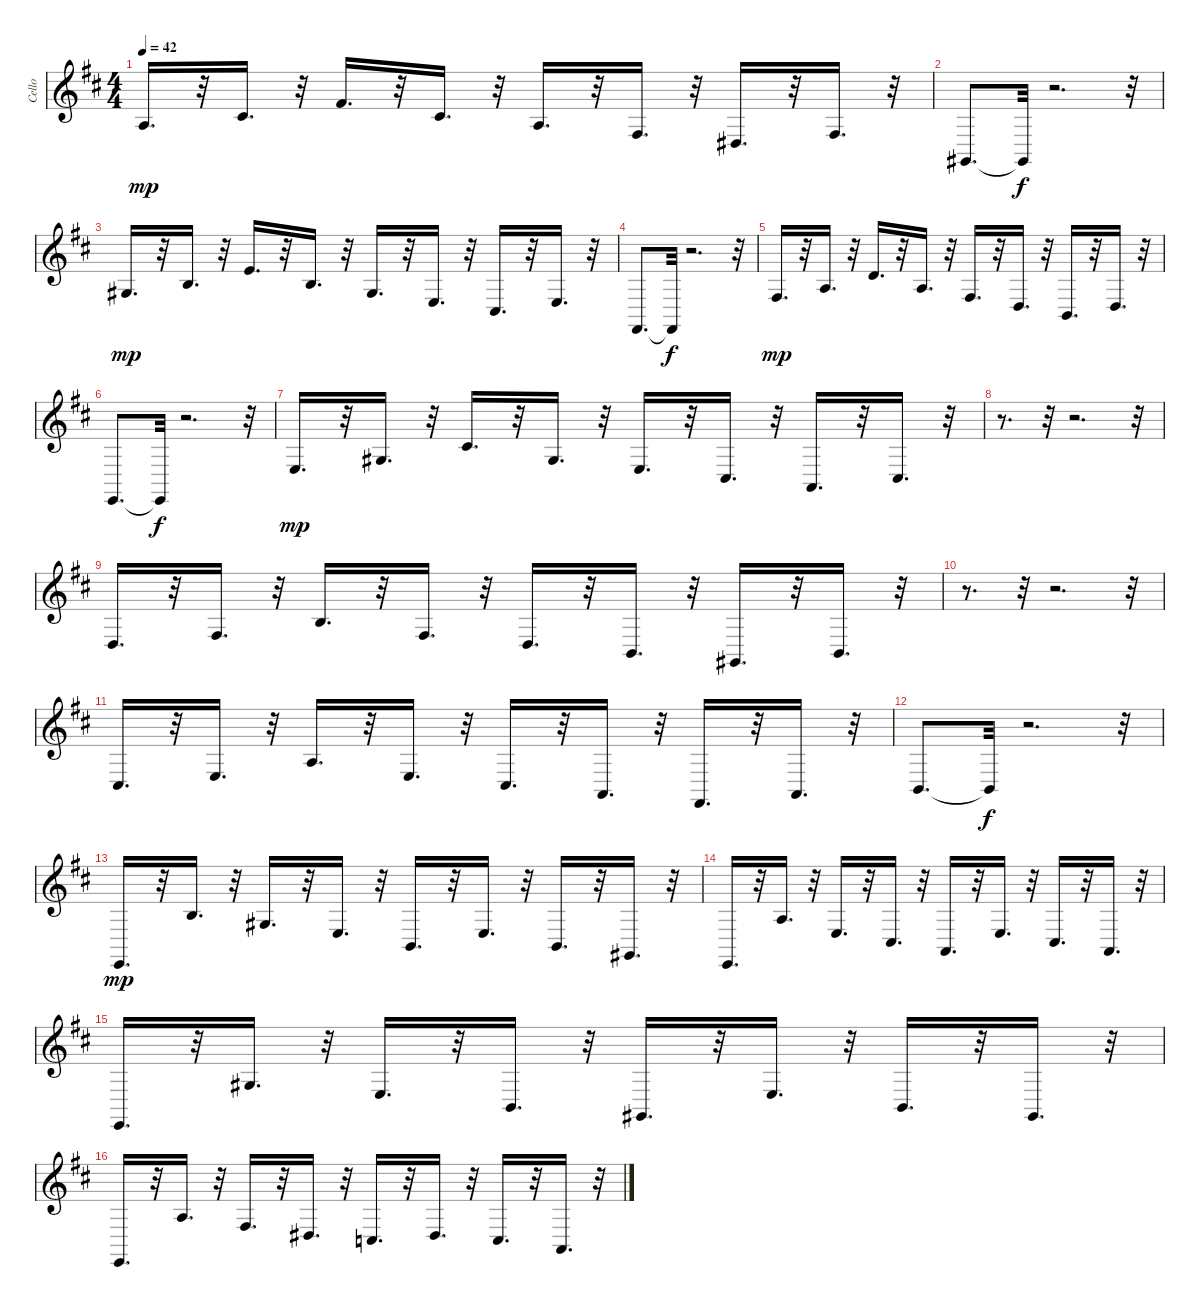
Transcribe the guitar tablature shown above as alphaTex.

\track ("Cello" "Cello") {instrument cello}
\staff {score}
\tuning (E4 B3 G3 D3 A2 E2) {hide}
\ts (4 4)
\tempo 42
\clef g2
\ks d
2.3.16{d dy mp} r.32 2.2.16{d} r.32 2.1.16{d} r.32 2.2.16{d} r.32 2.3.16{d} r.32 4.4.16{d} r.32 1.4.16{d} r.32 4.4.16{d} r.32 |
4.6.8{d} 4.6{t}.32{dy f} r.2{d} r.32 |
1.3.16{d dy mp} r.32 0.2.16{d} r.32 0.1.16{d} r.32 0.2.16{d} r.32 1.3.16{d} r.32 2.4.16{d} r.32 4.5.16{d} r.32 2.4.16{d} r.32 |
2.6.8{d} 2.6{t}.32{dy f} r.2{d} r.32 |
4.4.16{d dy mp} r.32 2.3.16{d} r.32 3.2.16{d} r.32 2.3.16{d} r.32 4.4.16{d} r.32 0.4.16{d} r.32 2.5.16{d} r.32 0.4.16{d} r.32 |
0.6.8{d} 0.6{t}.32{dy f} r.2{d} r.32 |
2.4.16{d dy mp} r.32 1.3.16{d} r.32 2.2.16{d} r.32 1.3.16{d} r.32 2.4.16{d} r.32 4.5.16{d} r.32 0.5.16{d} r.32 4.5.16{d} r.32 |
r.8{d} r.32 r.2{d} r.32 |
0.4.16{d} r.32 4.4.16{d} r.32 0.2.16{d} r.32 4.4.16{d} r.32 0.4.16{d} r.32 2.5.16{d} r.32 4.6.16{d} r.32 2.5.16{d} r.32 |
r.8{d} r.32 r.2{d} r.32 |
4.5.16{d} r.32 2.4.16{d} r.32 2.3.16{d} r.32 2.4.16{d} r.32 4.5.16{d} r.32 0.5.16{d} r.32 2.6.16{d} r.32 0.5.16{d} r.32 |
2.5.8{d} 2.5{t}.32{dy f} r.2{d} r.32 |
0.6.16{d dy mp} r.32 0.2.16{d} r.32 1.3.16{d} r.32 2.4.16{d} r.32 2.5.16{d} r.32 2.4.16{d} r.32 2.5.16{d} r.32 4.6.16{d} r.32 |
0.6.16{d} r.32 2.3.16{d} r.32 2.4.16{d} r.32 4.5.16{d} r.32 0.5.16{d} r.32 2.4.16{d} r.32 4.5.16{d} r.32 0.5.16{d} r.32 |
0.6.16{d} r.32 1.3.16{d} r.32 2.4.16{d} r.32 2.5.16{d} r.32 4.6.16{d} r.32 2.4.16{d} r.32 2.5.16{d} r.32 4.6.16{d} r.32 |
0.6.16{d} r.32 2.3.16{d} r.32 4.4.16{d} r.32 1.4.16{d} r.32 3.5.16{d} r.32 1.4.16{d} r.32 3.5.16{d} r.32 0.5.16{d} r.32
